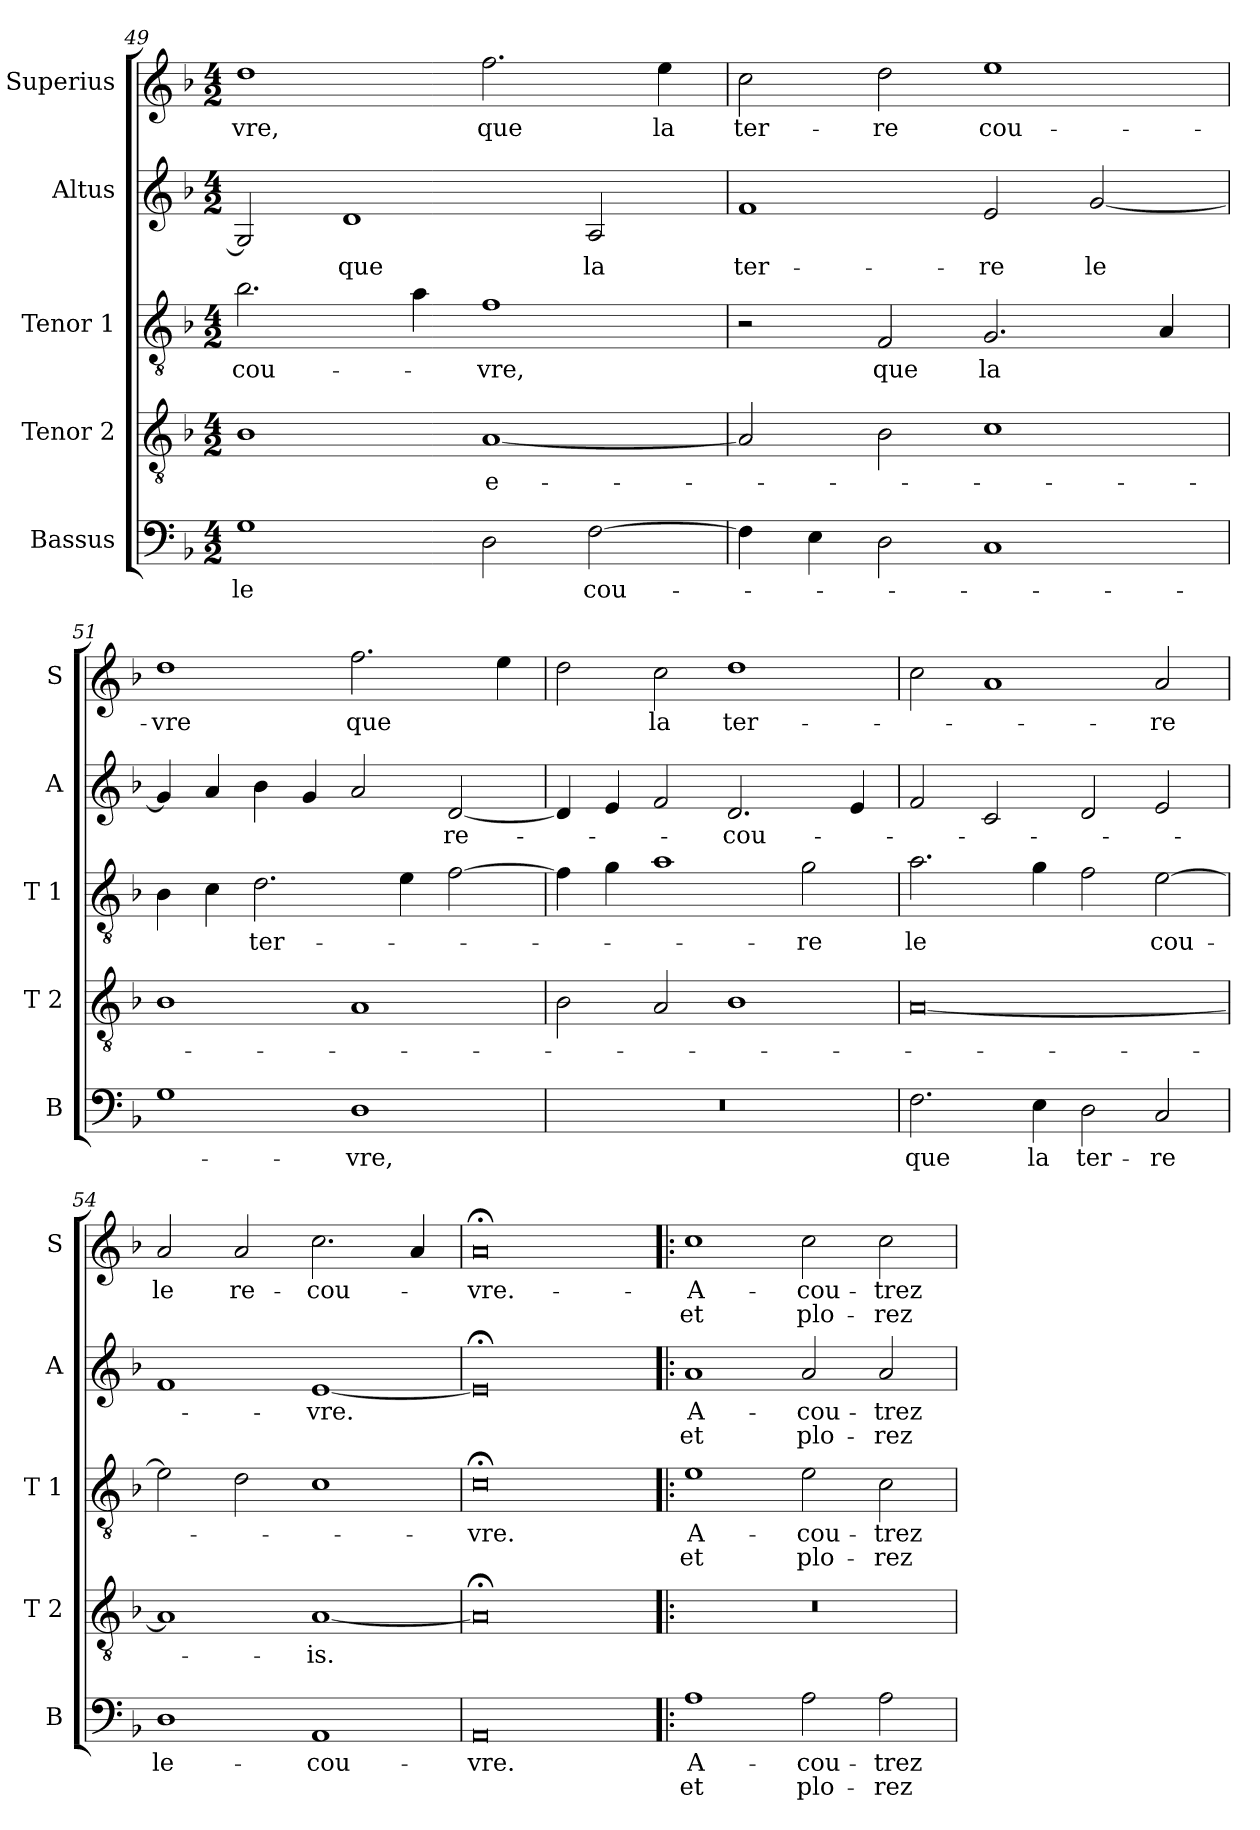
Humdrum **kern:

**kern	**text	**text	**kern	**text	**kern	**text	**text	**kern	**text	**text	**kern	**text	**text
*part5	*part5	*part5	*part4	*part4	*part3	*part3	*part3	*part2	*part2	*part2	*part1	*part1	*part1
*staff5	*staff5	*staff5	*staff4	*staff4	*staff3	*staff3	*staff3	*staff2	*staff2	*staff2	*staff1	*staff1	*staff1
*I"Bassus	*	*	*I"Tenor 2	*	*I"Tenor 1	*	*	*I"Altus	*	*	*I"Superius	*	*
*I'B	*	*	*I'T 2	*	*I'T 1	*	*	*I'A	*	*	*I'S	*	*
*clefF4	*	*	*clefGv2	*	*clefGv2	*	*	*clefG2	*	*	*clefG2	*	*
*k[b-]	*	*	*k[b-]	*	*k[b-]	*	*	*k[b-]	*	*	*k[b-]	*	*
*F:	*	*	*F:	*	*F:	*	*	*F:	*	*	*F:	*	*
*M4/2	*	*	*M4/2	*	*M4/2	*	*	*M4/2	*	*	*M4/2	*	*
=49	=49	=49	=49	=49	=49	=49	=49	=49	=49	=49	=49	=49	=49
1G	le	.	1B-	.	2.b-\	cou-	.	2G/]	.	.	1dd	-vre,	.
.	.	.	.	.	.	.	.	1d	que	.	.	.	.
.	.	.	.	.	4a\	.	.	.	.	.	.	.	.
2D\	.	.	[1A	e-	1f	-vre,	.	.	.	.	2.ff\	que	.
[2F\	cou-	.	.	.	.	.	.	2A/	la	.	.	.	.
.	.	.	.	.	.	.	.	.	.	.	4ee\	la	.
=50	=50	=50	=50	=50	=50	=50	=50	=50	=50	=50	=50	=50	=50
4F\]	.	.	2A/]	.	2r	.	.	1f	ter-	.	2cc\	ter-	.
4E\	.	.	.	.	.	.	.	.	.	.	.	.	.
2D\	.	.	2B-\	.	2F/	que	.	.	.	.	2dd\	-re	.
1C	.	.	1c	.	2.G/	la	.	2e/	-re	.	1ee	cou-	.
.	.	.	.	.	.	.	.	[2g/	le	.	.	.	.
.	.	.	.	.	4A/	.	.	.	.	.	.	.	.
!!LO:LB:g=z
=51	=51	=51	=51	=51	=51	=51	=51	=51	=51	=51	=51	=51	=51
1G	.	.	1B-	.	4B-\	.	.	4g/]	.	.	1dd	-vre	.
.	.	.	.	.	4c\	.	.	4a/	.	.	.	.	.
.	.	.	.	.	2.d\	ter-	.	4b-\	.	.	.	.	.
.	.	.	.	.	.	.	.	4g/	.	.	.	.	.
1D	-vre,	.	1A	.	.	.	.	2a/	.	.	2.ff\	que	.
.	.	.	.	.	4e\	.	.	.	.	.	.	.	.
.	.	.	.	.	[2f\	.	.	[2d/	re-	.	.	.	.
.	.	.	.	.	.	.	.	.	.	.	4ee\	.	.
=52	=52	=52	=52	=52	=52	=52	=52	=52	=52	=52	=52	=52	=52
0r	.	.	2B-\	.	4f\]	.	.	4d/]	.	.	2dd\	.	.
.	.	.	.	.	4g\	.	.	4e/	.	.	.	.	.
.	.	.	2A/	.	1a	.	.	2f/	.	.	2cc\	la	.
.	.	.	1B-	.	.	.	.	2.d/	-cou-	.	1dd	ter-	.
.	.	.	.	.	2g\	-re	.	.	.	.	.	.	.
.	.	.	.	.	.	.	.	4e/	.	.	.	.	.
=53	=53	=53	=53	=53	=53	=53	=53	=53	=53	=53	=53	=53	=53
2.F\	que	.	[0A	.	2.a\	le	.	2f/	.	.	2cc\	.	.
.	.	.	.	.	.	.	.	2c/	.	.	1a	.	.
4E\	la	.	.	.	4g\	.	.	.	.	.	.	.	.
2D\	ter-	.	.	.	2f\	.	.	2d/	.	.	.	.	.
2C/	-re	.	.	.	[2e\	cou-	.	2e/	.	.	2a/	-re	.
=54	=54	=54	=54	=54	=54	=54	=54	=54	=54	=54	=54	=54	=54
1D	le-	.	1A]	.	2e\]	.	.	1f	.	.	2a/	le	.
.	.	.	.	.	2d\	.	.	.	.	.	2a/	re-	.
1AA	-cou-	.	[1A	-is.	1c	.	.	[1e	-vre.	.	2.cc\	-cou-	.
.	.	.	.	.	.	.	.	.	.	.	4a/	.	.
=55	=55	=55	=55	=55	=55	=55	=55	=55	=55	=55	=55	=55	=55
0AA	-vre.	.	0A;<]	.	0c;<	-vre.	.	0e;<]	.	.	0a;<	-vre.-	.
!!LO:PB:g=z
=56!|:	=56!|:	=56!|:	=56!|:	=56!|:	=56!|:	=56!|:	=56!|:	=56!|:	=56!|:	=56!|:	=56!|:	=56!|:	=56!|:
1A	A-	et	0r	.	1e	A-	et	1a	A-	et	1cc	-A-	et
2A\	-cou-	plo-	.	.	2e\	-cou-	plo-	2a/	-cou-	plo-	2cc\	-cou-	plo-
2A\	-trez	-rez	.	.	2c\	-trez	-rez	2a/	-trez	-rez	2cc\	-trez	-rez
=	=	=	=	=	=	=	=	=	=	=	=	=	=
*-	*-	*-	*-	*-	*-	*-	*-	*-	*-	*-	*-	*-	*-
